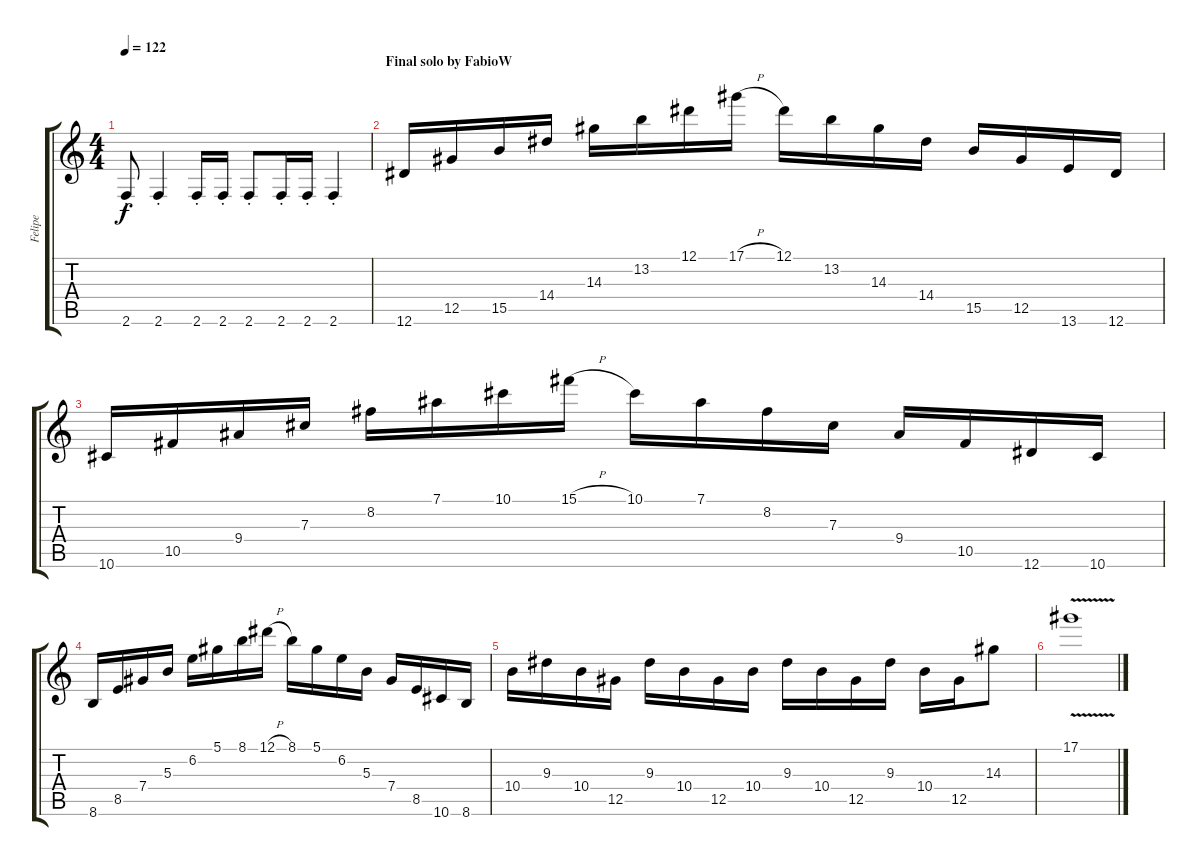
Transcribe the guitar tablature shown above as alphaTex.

\track ("Felipe " "Felipe ") {instrument distortionguitar}
\staff {score tabs}
\tuning (Eb4 Bb3 Gb3 Db3 Ab2 Eb2) {hide}
\ts (4 4)
\tempo 122
\clef g2
\ks c
2.6{st}.8{dy f} 2.6{st}.4 2.6{st}.16 2.6{st}.16 2.6{st}.8 2.6{st}.16 2.6{st}.16 2.6{st}.4 |
\section ("" "Final solo by FabioW")
12.6.16 12.5.16 15.5.16 14.4.16 14.3.16 13.2.16 12.1.16 17.1{h}.16 12.1.16 13.2.16 14.3.16 14.4.16 15.5.16 12.5.16 13.6.16 12.6.16 |
10.6.16 10.5.16 9.4.16 7.3.16 8.2.16 7.1.16 10.1.16 15.1{h}.16 10.1.16 7.1.16 8.2.16 7.3.16 9.4.16 10.5.16 12.6.16 10.6.16 |
8.6.16 8.5.16 7.4.16 5.3.16 6.2.16 5.1.16 8.1.16 12.1{h}.16 8.1.16 5.1.16 6.2.16 5.3.16 7.4.16 8.5.16 10.6.16 8.6.16 |
10.4.16 9.3.16 10.4.16 12.5.16 9.3.16 10.4.16 12.5.16 10.4.16 9.3.16 10.4.16 12.5.16 9.3.16 10.4.16 12.5.16 14.3.8 |
17.1{v}.1
